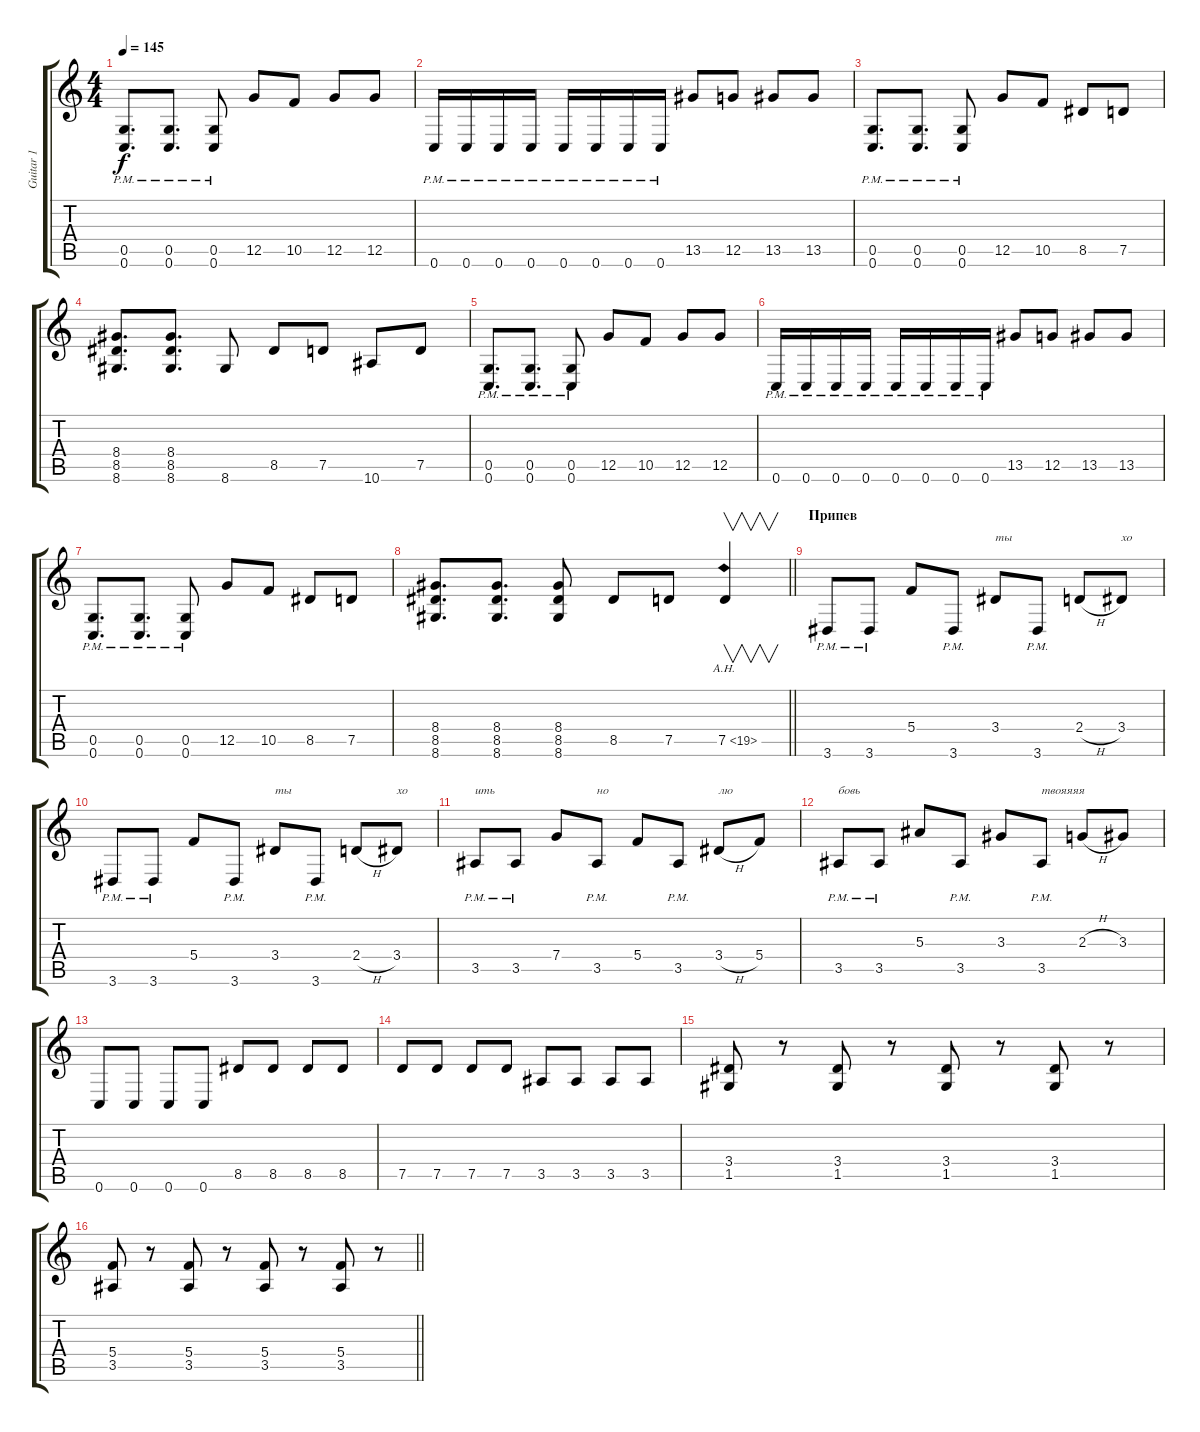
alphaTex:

\track ("Guitar 1" "Guitar 1") {instrument distortionguitar}
\staff {score tabs}
\tuning (D4 A3 F3 C3 G2 C2) {hide}
\ts (4 4)
\tempo 145
\clef g2
\ks c
(0.5{pm} 0.6{pm}).8{d dy f} (0.5{pm} 0.6{pm}).8{d} (0.5{pm} 0.6{pm}).8 12.5.8 10.5.8 12.5.8 12.5.8 |
0.6{pm}.16 0.6{pm}.16 0.6{pm}.16 0.6{pm}.16 0.6{pm}.16 0.6{pm}.16 0.6{pm}.16 0.6{pm}.16 13.5.8 12.5.8 13.5.8 13.5.8 |
(0.5{pm} 0.6{pm}).8{d} (0.5{pm} 0.6{pm}).8{d} (0.5{pm} 0.6{pm}).8 12.5.8 10.5.8 8.5.8 7.5.8 |
(8.4 8.5 8.6).8{d} (8.4 8.5 8.6).8{d} 8.6.8 8.5.8 7.5.8 10.6.8 7.5.8 |
(0.5{pm} 0.6{pm}).8{d} (0.5{pm} 0.6{pm}).8{d} (0.5{pm} 0.6{pm}).8 12.5.8 10.5.8 12.5.8 12.5.8 |
0.6{pm}.16 0.6{pm}.16 0.6{pm}.16 0.6{pm}.16 0.6{pm}.16 0.6{pm}.16 0.6{pm}.16 0.6{pm}.16 13.5.8 12.5.8 13.5.8 13.5.8 |
(0.5{pm} 0.6{pm}).8{d} (0.5{pm} 0.6{pm}).8{d} (0.5{pm} 0.6{pm}).8 12.5.8 10.5.8 8.5.8 7.5.8 |
\barLineRight lightlight
(8.4 8.5 8.6).8{d} (8.4 8.5 8.6).8{d} (8.4 8.5 8.6).8 8.5.8 7.5.8 7.5{ah 12}.4{v} |
\section ("" "Припев")
3.6{pm}.8 3.6{pm}.8 5.4.8 3.6{pm}.8 3.4.8{txt "ты"} 3.6{pm}.8 2.4{h}.8 3.4.8{txt "хо"} |
3.6{pm}.8 3.6{pm}.8 5.4.8 3.6{pm}.8 3.4.8{txt "ты"} 3.6{pm}.8 2.4{h}.8 3.4.8{txt "хо"} |
3.5{pm}.8{txt "ить"} 3.5{pm}.8 7.4.8 3.5{pm}.8{txt "но"} 5.4.8 3.5{pm}.8 3.4{h}.8{txt "лю"} 5.4.8 |
3.5{pm}.8{txt "бовь"} 3.5{pm}.8 5.3.8 3.5{pm}.8 3.3.8 3.5{pm}.8{txt "твояяяя"} 2.3{h}.8 3.3.8 |
0.6.8 0.6.8 0.6.8 0.6.8 8.5.8 8.5.8 8.5.8 8.5.8 |
7.5.8 7.5.8 7.5.8 7.5.8 3.5.8 3.5.8 3.5.8 3.5.8 |
(3.4 1.5).8 r.8 (3.4 1.5).8 r.8 (3.4 1.5).8 r.8 (3.4 1.5).8 r.8 |
\barLineRight lightlight
(5.4 3.5).8 r.8 (5.4 3.5).8 r.8 (5.4 3.5).8 r.8 (5.4 3.5).8 r.8
